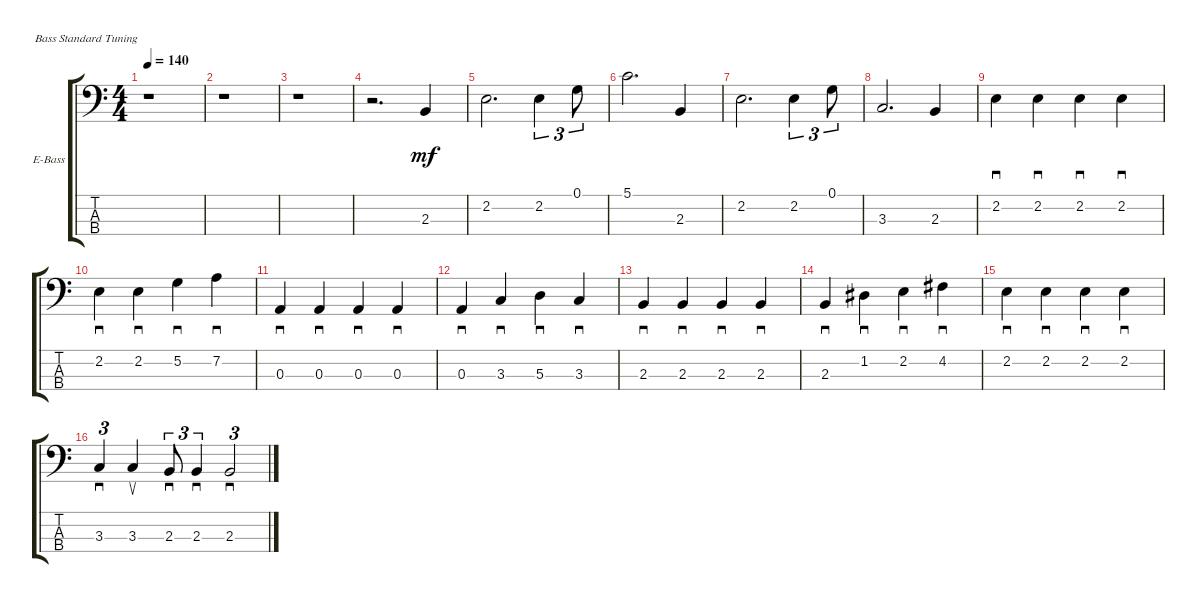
\defaultSystemsLayout 4
\bracketExtendMode groupsimilarinstruments
\firstSystemTrackNameOrientation horizontal
\otherSystemsTrackNameOrientation horizontal
\track ("Electric Bass" "E-Bass") {instrument electricbassfinger}
\staff {score tabs}
\tuning (G2 D2 A1 E1)
\ts (4 4)
\tempo 140
\clef f4
\ks c
r.1{dy mf instrument electricbassfinger} |
r.1 |
r.1 |
r.2{d} 2.3.4 |
2.2.2{d} 2.2.4{tu (3 2)} 0.1.8{tu (3 2)} |
5.1.2{d} 2.3.4 |
2.2.2{d} 2.2.4{tu (3 2)} 0.1.8{tu (3 2)} |
3.3.2{d} 2.3.4 |
2.2.4{sd} 2.2.4{sd} 2.2.4{sd} 2.2.4{sd} |
2.2.4{sd} 2.2.4{sd} 5.2.4{sd} 7.2.4{sd} |
0.3.4{sd} 0.3.4{sd} 0.3.4{sd} 0.3.4{sd} |
0.3.4{sd} 3.3.4{sd} 5.3.4{sd} 3.3.4{sd} |
2.3.4{sd} 2.3.4{sd} 2.3.4{sd} 2.3.4{sd} |
2.3.4{sd} 1.2.4{sd} 2.2.4{sd} 4.2.4{sd} |
2.2.4{sd} 2.2.4{sd} 2.2.4{sd} 2.2.4{sd} |
3.3.4{sd tu (3 2)} 3.3.4{su} 2.3.8{sd tu (3 2)} 2.3.4{sd tu (3 2)} 2.3.2{sd tu (3 2)}
